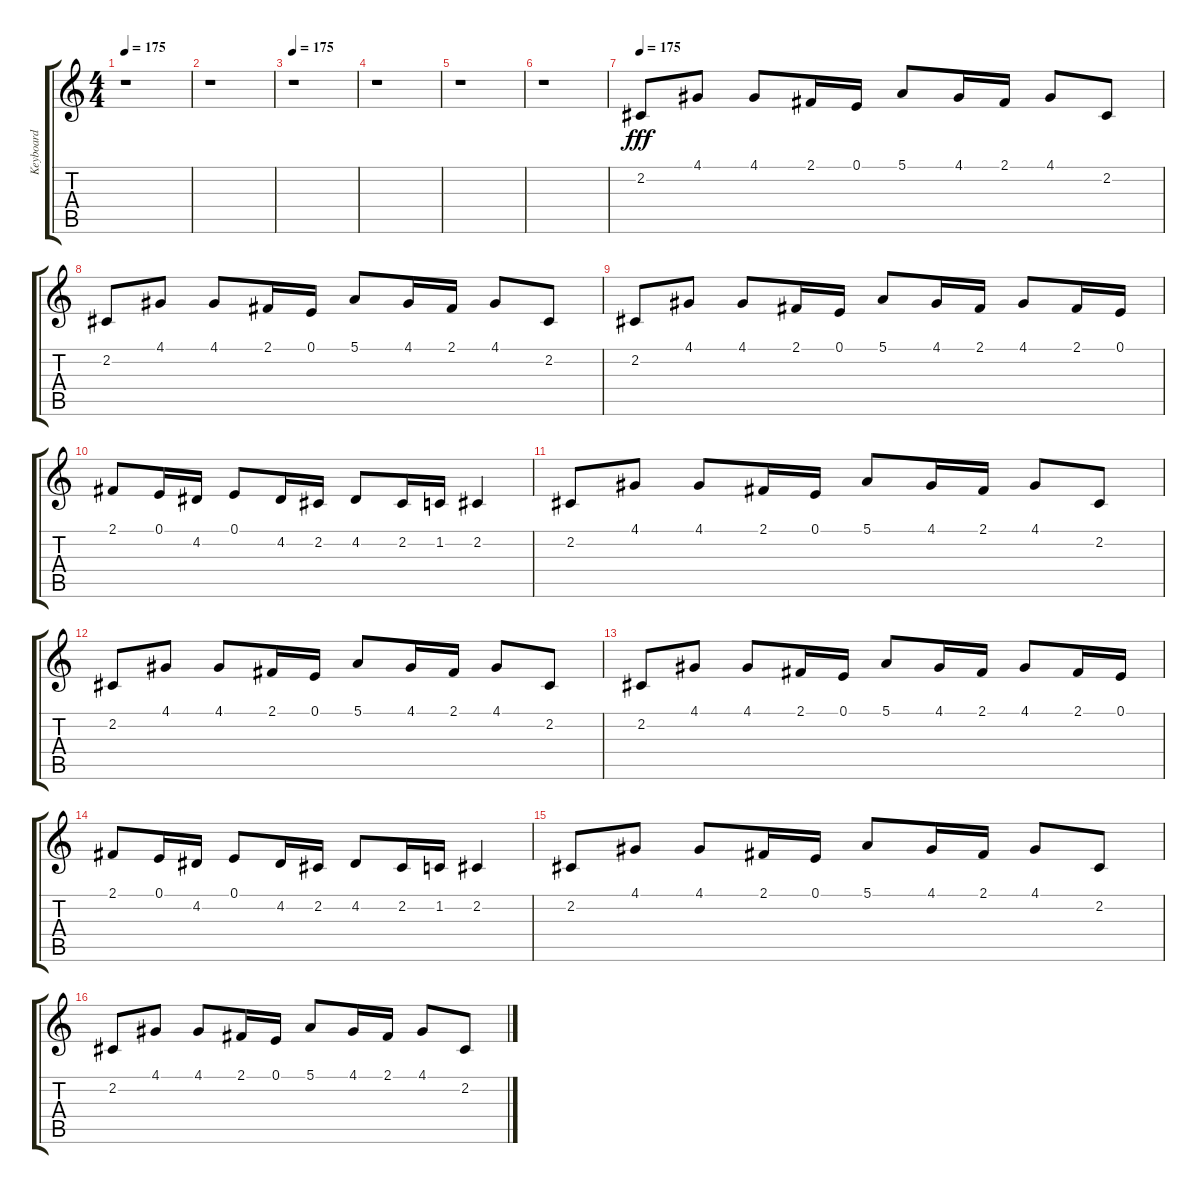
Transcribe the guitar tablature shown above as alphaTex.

\track ("Keyboard" "Keyboard") {instrument harpsichord}
\staff {score tabs}
\tuning (E4 B3 G3 D3 A2 E2) {hide}
\ts (4 4)
\tempo 175
\clef g2
\ks c
r.1{dy fff instrument harpsichord} |
r.1 |
\tempo 175
r.1 |
r.1 |
r.1 |
r.1 |
\tempo 175
2.2.8 4.1.8 4.1.8 2.1.16 0.1.16 5.1.8 4.1.16 2.1.16 4.1.8 2.2.8 |
2.2.8 4.1.8 4.1.8 2.1.16 0.1.16 5.1.8 4.1.16 2.1.16 4.1.8 2.2.8 |
2.2.8 4.1.8 4.1.8 2.1.16 0.1.16 5.1.8 4.1.16 2.1.16 4.1.8 2.1.16 0.1.16 |
2.1.8 0.1.16 4.2.16 0.1.8 4.2.16 2.2.16 4.2.8 2.2.16 1.2.16 2.2.4 |
2.2.8 4.1.8 4.1.8 2.1.16 0.1.16 5.1.8 4.1.16 2.1.16 4.1.8 2.2.8 |
2.2.8 4.1.8 4.1.8 2.1.16 0.1.16 5.1.8 4.1.16 2.1.16 4.1.8 2.2.8 |
2.2.8 4.1.8 4.1.8 2.1.16 0.1.16 5.1.8 4.1.16 2.1.16 4.1.8 2.1.16 0.1.16 |
2.1.8 0.1.16 4.2.16 0.1.8 4.2.16 2.2.16 4.2.8 2.2.16 1.2.16 2.2.4 |
2.2.8 4.1.8 4.1.8 2.1.16 0.1.16 5.1.8 4.1.16 2.1.16 4.1.8 2.2.8 |
2.2.8 4.1.8 4.1.8 2.1.16 0.1.16 5.1.8 4.1.16 2.1.16 4.1.8 2.2.8
